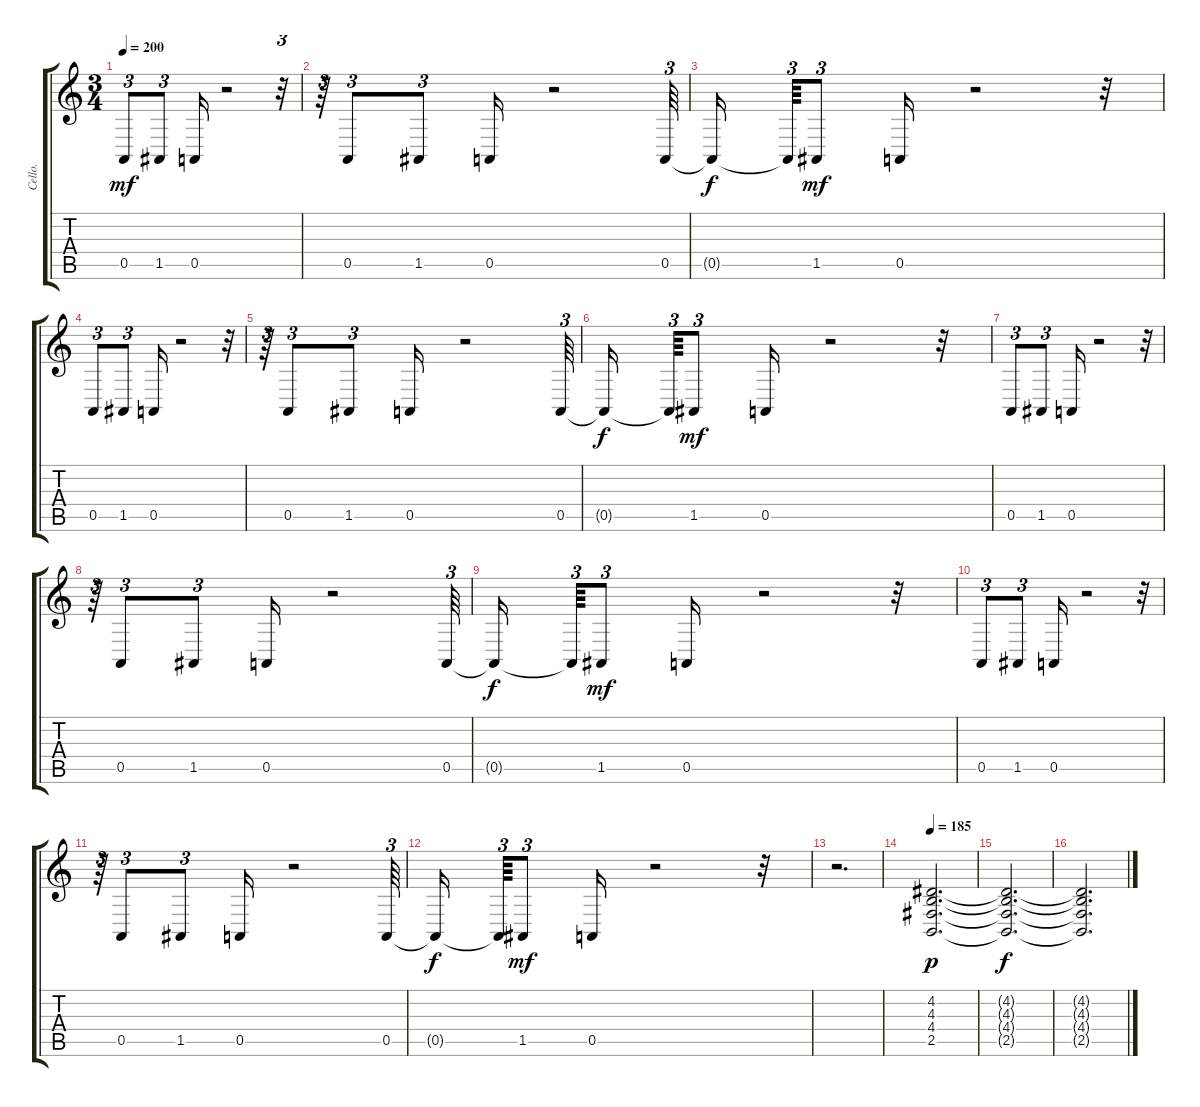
\track ("Cello." "Cello.") {instrument pizzicatostrings}
\staff {score tabs}
\tuning (E4 B3 G3 D3 A2 E2) {hide}
\ts (3 4)
\tempo 200
\clef g2
\ks c
0.5.8{tu (3 2) dy mf} 1.5.8{tu (3 2)} 0.5.16 r.2 r.32{tu (3 2)} |
r.64{tu (3 2)} 0.5.8{tu (3 2)} 1.5.8{tu (3 2)} 0.5.16 r.2 0.5.64{tu (3 2)} |
0.5{t}.16{dy f beam splitsecondary} 0.5{t}.64{tu (3 2)} 1.5.8{tu (3 2) dy mf} 0.5.16 r.2 r.32 |
0.5.8{tu (3 2)} 1.5.8{tu (3 2)} 0.5.16 r.2 r.32{tu (3 2)} |
r.64{tu (3 2)} 0.5.8{tu (3 2)} 1.5.8{tu (3 2)} 0.5.16 r.2 0.5.64{tu (3 2)} |
0.5{t}.16{dy f beam splitsecondary} 0.5{t}.64{tu (3 2)} 1.5.8{tu (3 2) dy mf} 0.5.16 r.2 r.32 |
0.5.8{tu (3 2)} 1.5.8{tu (3 2)} 0.5.16 r.2 r.32{tu (3 2)} |
r.64{tu (3 2)} 0.5.8{tu (3 2)} 1.5.8{tu (3 2)} 0.5.16 r.2 0.5.64{tu (3 2)} |
0.5{t}.16{dy f beam splitsecondary} 0.5{t}.64{tu (3 2)} 1.5.8{tu (3 2) dy mf} 0.5.16 r.2 r.32 |
0.5.8{tu (3 2)} 1.5.8{tu (3 2)} 0.5.16 r.2 r.32{tu (3 2)} |
r.64{tu (3 2)} 0.5.8{tu (3 2)} 1.5.8{tu (3 2)} 0.5.16 r.2 0.5.64{tu (3 2)} |
0.5{t}.16{dy f beam splitsecondary} 0.5{t}.64{tu (3 2)} 1.5.8{tu (3 2) dy mf} 0.5.16 r.2 r.32 |
r.2{d} |
\tempo 185
(4.2 4.3 4.4 2.5).2{d dy p instrument stringensemble2} |
(4.2{t} 4.3{t} 4.4{t} 2.5{t}).2{d dy f} |
(4.2{t} 4.3{t} 4.4{t} 2.5{t}).2{d}
